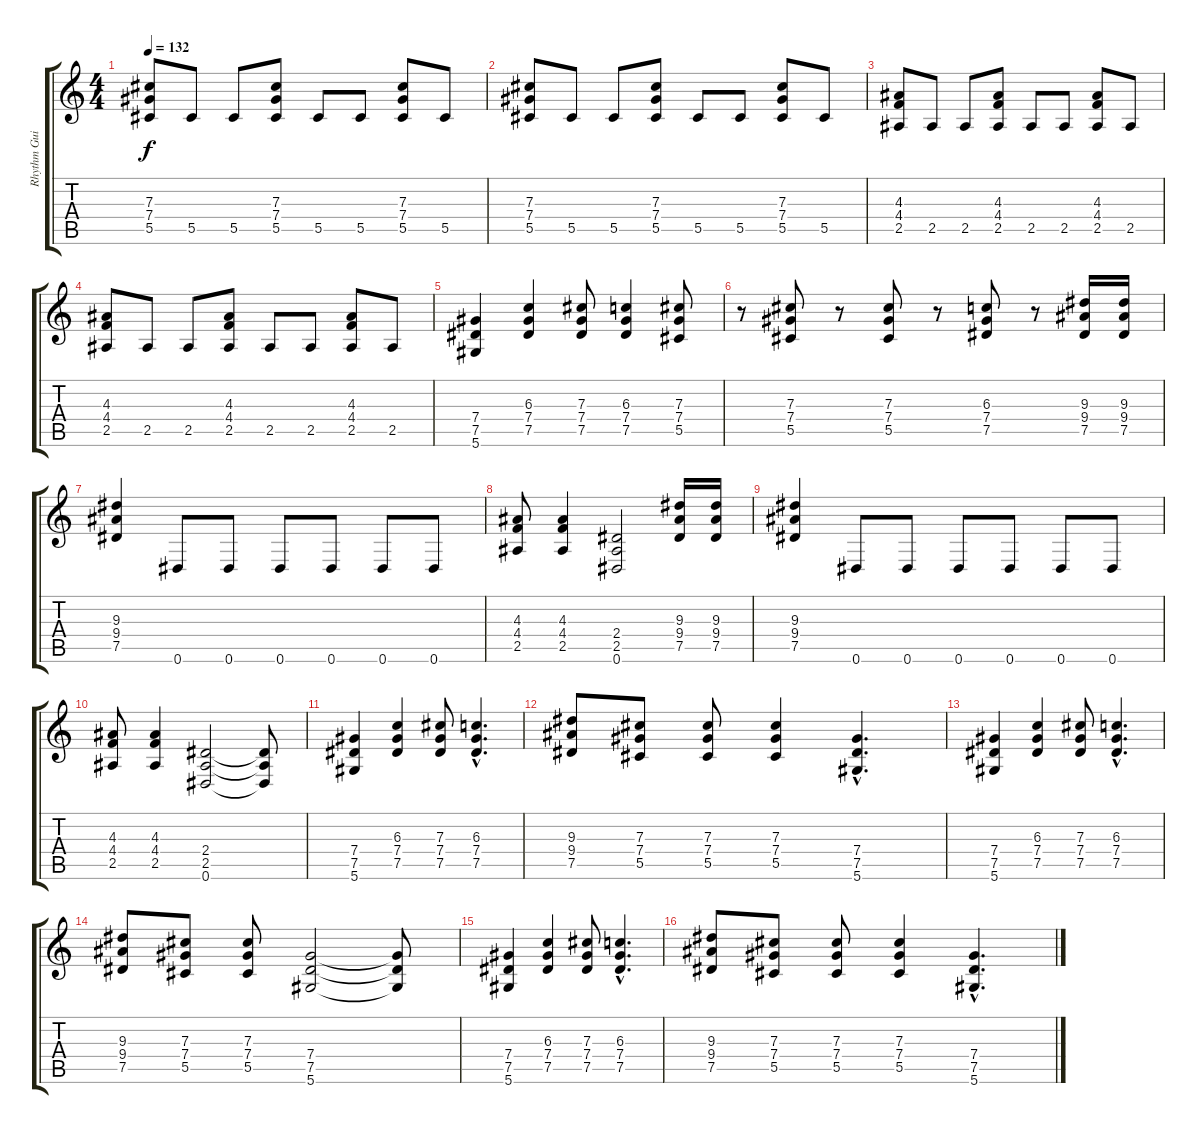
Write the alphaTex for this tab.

\track ("Rhythm Guitar" "Rhythm Gui") {instrument acousticguitarsteel}
\staff {score tabs}
\tuning (Eb4 Bb3 Gb3 Db3 Ab2 Eb2) {hide}
\ts (4 4)
\tempo 132
\clef g2
\ks c
(7.3 7.4 5.5).8{dy f} 5.5.8 5.5.8 (7.3 7.4 5.5).8 5.5.8 5.5.8 (7.3 7.4 5.5).8 5.5.8 |
(7.3 7.4 5.5).8 5.5.8 5.5.8 (7.3 7.4 5.5).8 5.5.8 5.5.8 (7.3 7.4 5.5).8 5.5.8 |
(4.3 4.4 2.5).8 2.5.8 2.5.8 (4.3 4.4 2.5).8 2.5.8 2.5.8 (4.3 4.4 2.5).8 2.5.8 |
(4.3 4.4 2.5).8 2.5.8 2.5.8 (4.3 4.4 2.5).8 2.5.8 2.5.8 (4.3 4.4 2.5).8 2.5.8 |
(7.4 7.5 5.6).4 (6.3 7.4 7.5).4 (7.3 7.4 7.5).8 (6.3 7.4 7.5).4 (7.3 7.4 5.5).8 |
r.8 (7.3 7.4 5.5).8 r.8 (7.3 7.4 5.5).8 r.8 (6.3 7.4 7.5).8 r.8 (9.3 9.4 7.5).16 (9.3 9.4 7.5).16 |
(9.3 9.4 7.5).4 0.6.8 0.6.8 0.6.8 0.6.8 0.6.8 0.6.8 |
(4.3 4.4 2.5).8 (4.3 4.4 2.5).4 (2.4 2.5 0.6).2 (9.3 9.4 7.5).16 (9.3 9.4 7.5).16 |
(9.3 9.4 7.5).4 0.6.8 0.6.8 0.6.8 0.6.8 0.6.8 0.6.8 |
(4.3 4.4 2.5).8 (4.3 4.4 2.5).4 (2.4 2.5 0.6).2 (2.4{t} 2.5{t} 0.6{t}).8 |
(7.4 7.5 5.6).4 (6.3 7.4 7.5).4 (7.3 7.4 7.5).8 (6.3 7.4{hac} 7.5{hac}).4{d} |
(9.3 9.4 7.5).8 (7.3 7.4 5.5).8 (7.3 7.4 5.5).8 (7.3 7.4 5.5).4 (7.4{hac} 7.5{hac} 5.6{hac}).4{d} |
(7.4 7.5 5.6).4 (6.3 7.4 7.5).4 (7.3 7.4 7.5).8 (6.3 7.4{hac} 7.5{hac}).4{d} |
(9.3 9.4 7.5).8 (7.3 7.4 5.5).8 (7.3 7.4 5.5).8 (7.4 7.5 5.6).2 (7.4{t} 7.5{t} 5.6{t}).8 |
(7.4 7.5 5.6).4 (6.3 7.4 7.5).4 (7.3 7.4 7.5).8 (6.3 7.4{hac} 7.5{hac}).4{d} |
(9.3 9.4 7.5).8 (7.3 7.4 5.5).8 (7.3 7.4 5.5).8 (7.3 7.4 5.5).4 (7.4{hac} 7.5{hac} 5.6{hac}).4{d}
